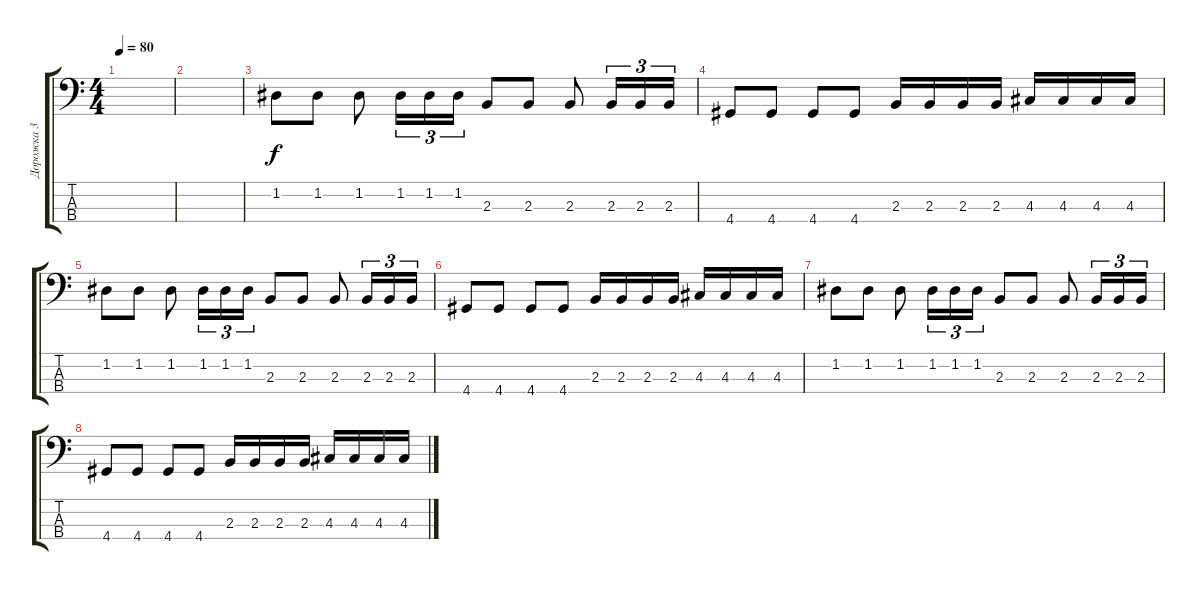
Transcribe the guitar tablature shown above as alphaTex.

\track ("Дорожка 3" "Дорожка 3") {instrument slapbass1}
\staff {score tabs}
\tuning (G2 D2 A1 E1) {hide}
\ts (4 4)
\tempo 80
\clef f4
\ks c
|
|
1.2.8 1.2.8 1.2.8 1.2.16{tu (3 2)} 1.2.16{tu (3 2)} 1.2.16{tu (3 2)} 2.3.8 2.3.8 2.3.8 2.3.16{tu (3 2)} 2.3.16{tu (3 2)} 2.3.16{tu (3 2)} |
4.4.8 4.4.8 4.4.8 4.4.8 2.3.16 2.3.16 2.3.16 2.3.16 4.3.16 4.3.16 4.3.16 4.3.16 |
1.2.8 1.2.8 1.2.8 1.2.16{tu (3 2)} 1.2.16{tu (3 2)} 1.2.16{tu (3 2)} 2.3.8 2.3.8 2.3.8 2.3.16{tu (3 2)} 2.3.16{tu (3 2)} 2.3.16{tu (3 2)} |
4.4.8 4.4.8 4.4.8 4.4.8 2.3.16 2.3.16 2.3.16 2.3.16 4.3.16 4.3.16 4.3.16 4.3.16 |
1.2.8 1.2.8 1.2.8 1.2.16{tu (3 2)} 1.2.16{tu (3 2)} 1.2.16{tu (3 2)} 2.3.8 2.3.8 2.3.8 2.3.16{tu (3 2)} 2.3.16{tu (3 2)} 2.3.16{tu (3 2)} |
4.4.8 4.4.8 4.4.8 4.4.8 2.3.16 2.3.16 2.3.16 2.3.16 4.3.16 4.3.16 4.3.16 4.3.16
